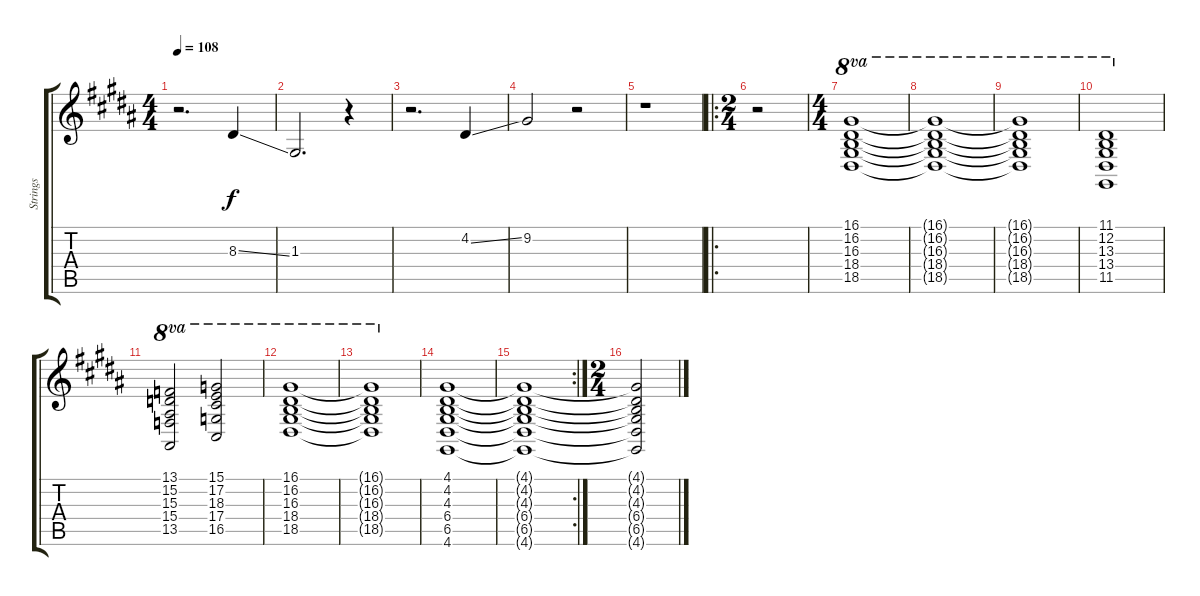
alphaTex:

\track ("Strings" "Strings") {instrument stringensemble1}
\staff {score tabs}
\tuning (E4 B3 G3 D3 A2 E2) {hide}
\ts (4 4)
\tempo 108
\clef g2
\ks g#minor
r.2{d dy f} 8.3{ss}.4 |
1.3.2{d} r.4 |
r.2{d} 4.2{ss}.4 |
9.2.2 r.2 |
r.1 |
\ro
\ts (2 4)
r.2{volume 0} |
\ts (4 4)
(16.1 16.2 16.3 18.4 18.5).1{ot 8va volume 6} |
(16.1{t} 16.2{t} 16.3{t} 18.4{t} 18.5{t}).1{ot 8va} |
(16.1{t} 16.2{t} 16.3{t} 18.4{t} 18.5{t}).1{ot 8va volume 2} |
(11.1 12.2 13.3 13.4 11.5).1{ot 8va volume 6} |
(13.1 15.2 15.3 15.4 13.5).2{ot 8va} (15.1 17.2 18.3 17.4 16.5).2{ot 8va} |
(16.1 16.2 16.3 18.4 18.5).1{ot 8va} |
(16.1{t} 16.2{t} 16.3{t} 18.4{t} 18.5{t}).1{ot 8va} |
(4.1 4.2 4.3 6.4 6.5 4.6).1 |
\rc 2
(4.1{t} 4.2{t} 4.3{t} 6.4{t} 6.5{t} 4.6{t}).1 |
\ts (2 4)
(4.1{t} 4.2{t} 4.3{t} 6.4{t} 6.5{t} 4.6{t}).2{volume 0}
